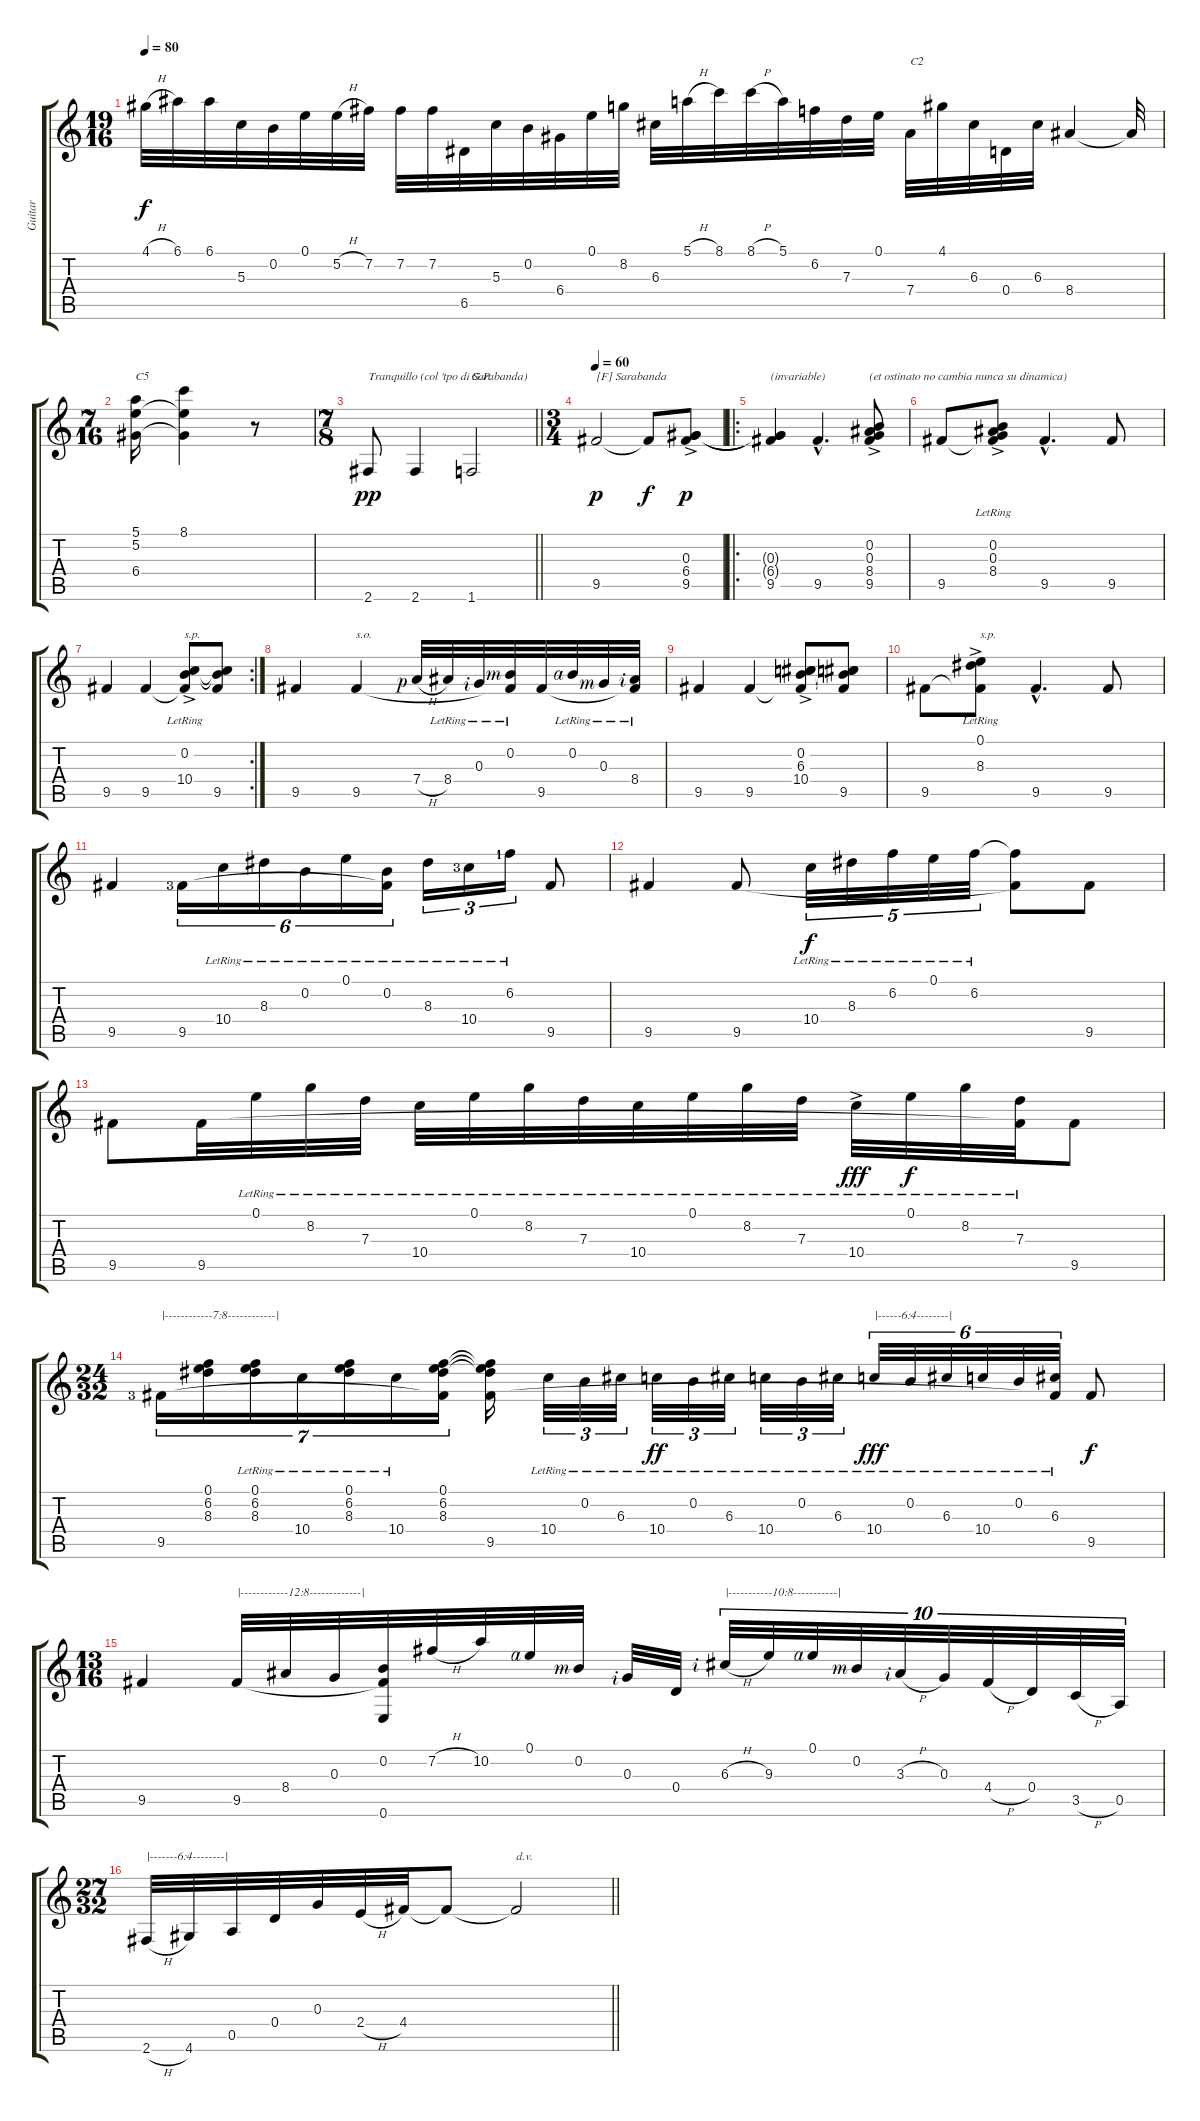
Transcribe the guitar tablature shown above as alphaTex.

\track ("Guitar" "Guitar") {instrument acousticguitarnylon}
\staff {score tabs}
\tuning (E4 B3 G3 D3 A2 E2) {hide}
\ts (19 16)
\tempo 80
\clef g2
\ks c
4.1{h}.32{dy f} 6.1.32 6.1.32 5.3.32 0.2.32 0.1.32 5.2{h}.32 7.2.32 7.2.32 7.2.32 6.5.32 5.3.32 0.2.32 6.4.32 0.1.32 8.2.32 6.3.32 5.1{h}.32 8.1.32 8.1{h}.32 5.1.32 6.2.32 7.3.32 0.1.32 7.4.32{txt "C2"} 4.1.32 6.3.32 0.4.32 6.3.32 8.4.4 8.4{t}.32 |
\ts (7 16)
(5.1 5.2 6.4).16{txt "C5"} (8.1 5.2{t} 6.4{t}).4 r.8 |
\ts (7 8)
\barLineRight lightlight
2.6.8{txt "Tranquillo (col 'tpo di Sarabanda)" dy pp} 2.6.4 1.6.2{txt "G.P."} |
\ts (3 4)
\tempo 60
9.5.2{txt "[F] Sarabanda" dy p} 9.5{t}.8{dy f} (0.3 6.4{ac} 9.5).8{dy p} |
\ro
(0.3{t} 6.4{t} 9.5).4{txt "(invariable)"} 9.5{hac}.4{d} (0.2{ac} 0.3 8.4 9.5).8{txt "(et ostinato no cambia nunca su dinamica)"} |
9.5.8 (0.2{ac lr} 0.3{lr} 8.4{lr} 9.5{t}).8 9.5{hac}.4{d} 9.5.8 |
\rc 2
9.5.4 9.5.4 (0.2{ac lr} 10.4{lr} 9.5{t}).8{txt "s.p."} (0.2{t} 10.4{t} 9.5).8 |
9.5.4 9.5.4{txt "s.o."} 7.4{h rf 1}.32 8.4{lr}.32 0.3{lr rf 2}.32 (0.2{lr rf 3} 9.5{t}).32 9.5.32 0.2{lr rf 4}.32 0.3{lr rf 3}.32 (8.4{lr rf 2} 9.5{t}).32 |
9.5.4 9.5.4 (0.2{ac} 6.3 10.4 9.5{t}).8 (0.2{t} 6.3{t} 10.4{t} 9.5).8 |
9.5.8 (0.1{ac lr} 8.3{lr} 9.5{t}).8{txt "s.p."} 9.5{hac}.4{d} 9.5.8 |
9.5.4 9.5{lf 4}.16{tu (6 4)} 10.4{lr}.16{tu (6 4)} 8.3{lr}.16{tu (6 4)} 0.2{lr}.16{tu (6 4)} 0.1{lr}.16{tu (6 4)} (0.2{lr} 9.5{t}).16{tu (6 4)} 8.3{lr}.16{tu (3 2)} 10.4{lr lf 4}.16{tu (3 2)} 6.2{lr lf 2}.16{tu (3 2)} 9.5.8 |
9.5.4 9.5.8 10.4{lr}.32{tu (5 4) dy f} 8.3{lr}.32{tu (5 4)} 6.2{lr}.32{tu (5 4)} 0.1{lr}.32{tu (5 4)} 6.2{lr}.32{tu (5 4)} (6.2{t} 9.5{t}).8 9.5.8 |
9.5.8 9.5.32 0.1{lr}.32 8.2{lr}.32 7.3{lr}.32 10.4{lr}.32 0.1{lr}.32 8.2{lr}.32 7.3{lr}.32 10.4{lr}.32 0.1{lr}.32 8.2{lr}.32 7.3{lr}.32 10.4{ac lr}.32{dy fff} 0.1{lr}.32{dy f} 8.2{lr}.32 (7.3{lr} 9.5{t}).32 9.5.8 |
\ts (24 32)
9.5{lf 4}.16{tu (7 4) txt "|------------7:8------------|"} (0.1 6.2 8.3).16{tu (7 4)} (0.1{lr} 6.2{lr} 8.3{lr}).16{tu (7 4)} 10.4{lr}.16{tu (7 4)} (0.1{lr} 6.2{lr} 8.3{lr}).16{tu (7 4)} 10.4{lr}.16{tu (7 4)} (0.1 6.2 8.3 9.5{t}).16{tu (7 4)} (0.1{t} 6.2{t} 8.3{t} 9.5).16 10.4{lr}.32{tu (3 2)} 0.2{lr}.32{tu (3 2)} 6.3{lr}.32{tu (3 2)} 10.4{lr}.32{tu (3 2) dy ff} 0.2{lr}.32{tu (3 2)} 6.3{lr}.32{tu (3 2)} 10.4{lr}.32{tu (3 2)} 0.2{lr}.32{tu (3 2)} 6.3{lr}.32{tu (3 2)} 10.4{lr}.32{tu (6 4) txt "|------6:4--------|" dy fff} 0.2{lr}.32{tu (6 4)} 6.3{lr}.32{tu (6 4)} 10.4{lr}.32{tu (6 4)} 0.2{lr}.32{tu (6 4)} (6.3{lr} 9.5{t}).32{tu (6 4)} 9.5.8{dy f} |
\ts (13 16)
9.5.4 9.5.32{txt "|------------12:8-------------|"} 8.4.32 0.3.32 (0.2 9.5{t} 0.6).32 7.2{h}.32 10.2.32 0.1{rf 4}.32 0.2{rf 3}.32 0.3{rf 2}.32 0.4.32 6.3{h rf 2}.32{tu (10 8) txt "|-----------10:8-----------|"} 9.3.32{tu (10 8)} 0.1{rf 4}.32{tu (10 8)} 0.2{rf 3}.32{tu (10 8)} 3.3{h rf 2}.32{tu (10 8)} 0.3.32{tu (10 8)} 4.4{h}.32{tu (10 8)} 0.4.32{tu (10 8)} 3.5{h}.32{tu (10 8)} 0.5.32{tu (10 8)} |
\ts (27 32)
\barLineRight lightlight
2.6{h}.32{txt "|-------6:4--------|"} 4.6.32 0.5.32 0.4.32 0.3.32 2.4{h}.32 4.4.32 4.4{t}.8 4.4{t}.2{txt "d.v."}
